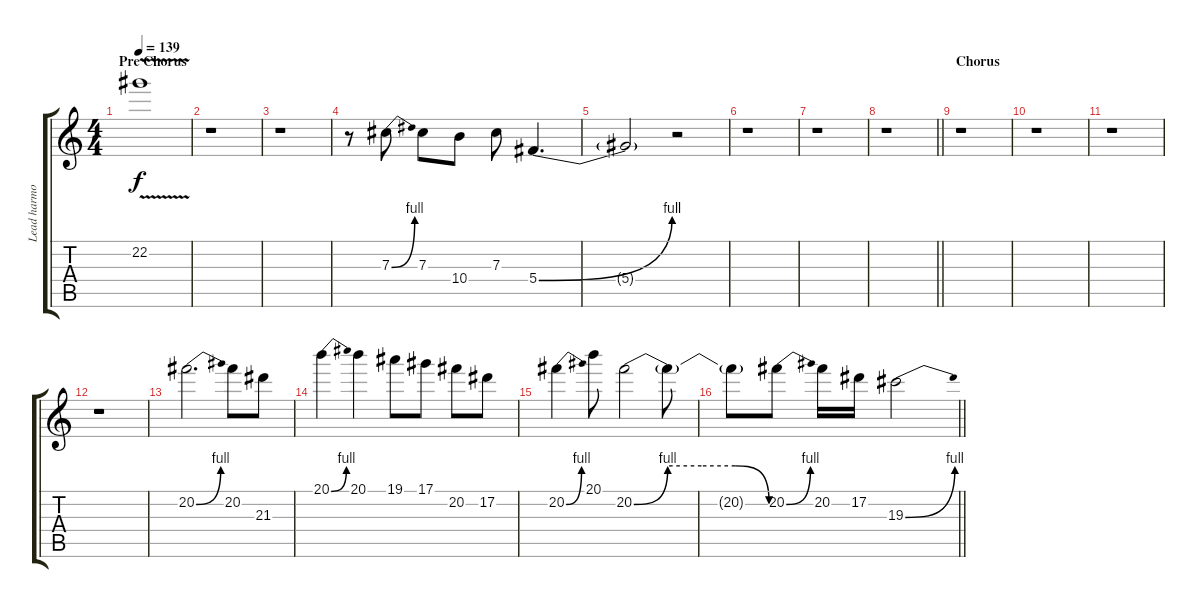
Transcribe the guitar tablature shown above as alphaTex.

\track ("Lead harmony" "Lead harmo") {instrument overdrivenguitar}
\staff {score tabs}
\tuning (Eb4 Bb3 Gb3 Db3 Ab2 Eb2) {hide}
\ts (4 4)
\section ("" "Pre Chorus")
\tempo 139
\clef g2
\ks c
22.2{v}.1{dy f} |
r.1 |
r.1 |
r.8 7.3{be (bend 0 0 60 4)}.8 7.3.8 10.4.8 7.3.8 5.4{be (bend 0 0 60 4)}.4{d} |
5.4{t}.2 r.2 |
r.1 |
r.1 |
\barLineRight lightlight
r.1 |
\section ("" "Chorus")
r.1 |
r.1 |
r.1 |
r.1 |
20.2{be (bend 0 0 60 4)}.2{d} 20.2.8 21.3.8 |
20.1{be (bend 0 0 60 4)}.4 20.1.4 19.1.8 17.1.8 20.2.8 17.2.8 |
20.2{be (bend 0 0 60 4)}.4 20.1.8 20.2{be (custom 0 0 15 4 30 4 45 4 60 0)}.2 20.2{t}.8 |
\barLineRight lightlight
20.2{t}.8 20.2{be (bend 0 0 60 4)}.8 20.2.16 17.2.16 19.3{be (bend 0 0 60 4)}.2
